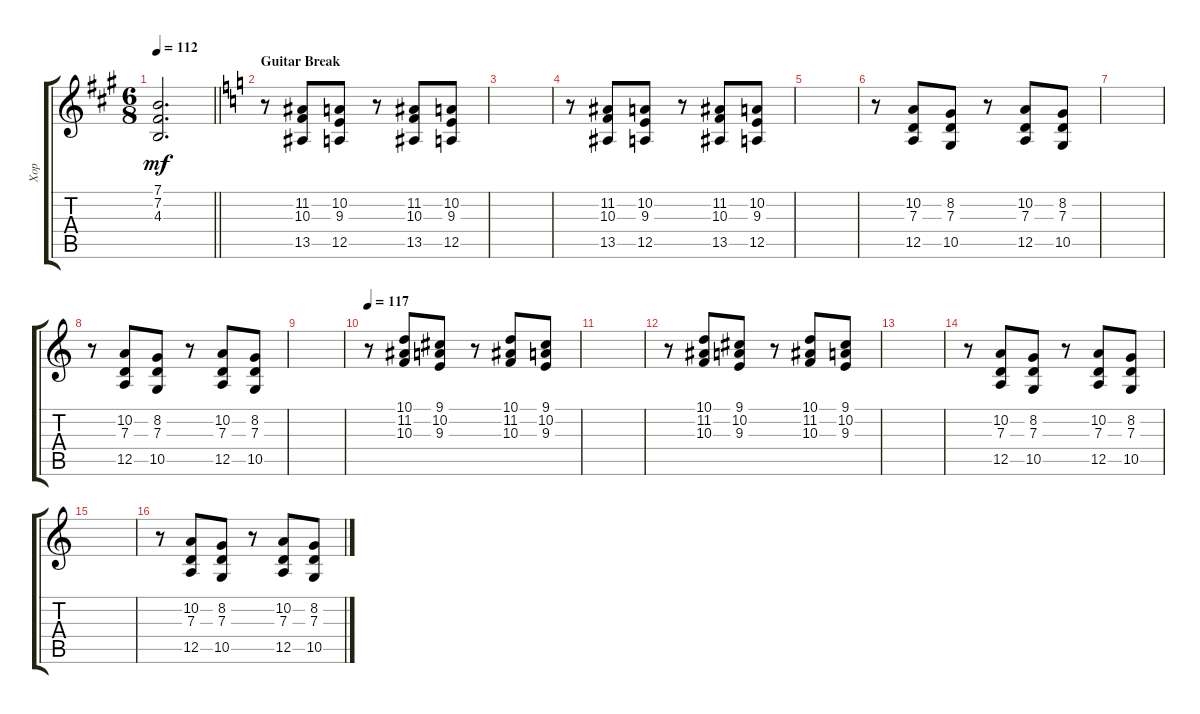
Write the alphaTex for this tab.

\track ("Хор" "Хор") {instrument choiraahs}
\staff {score tabs}
\tuning (E4 B3 G3 D3 A2 E2) {hide}
\ts (6 8)
\tempo 112
\clef g2
\barLineRight lightlight
\ks f#minor
(7.1 7.2 4.3).2{d dy mf} |
\section ("" "Guitar Break")
\ks aminor
r.8 (11.2 10.3 13.5).8 (10.2 9.3 12.5).8 r.8 (11.2 10.3 13.5).8 (10.2 9.3 12.5).8 |
|
r.8 (11.2 10.3 13.5).8 (10.2 9.3 12.5).8 r.8 (11.2 10.3 13.5).8 (10.2 9.3 12.5).8 |
|
r.8 (10.2 7.3 12.5).8 (8.2 7.3 10.5).8 r.8 (10.2 7.3 12.5).8 (8.2 7.3 10.5).8 |
|
r.8 (10.2 7.3 12.5).8 (8.2 7.3 10.5).8 r.8 (10.2 7.3 12.5).8 (8.2 7.3 10.5).8 |
|
\tempo 117
r.8 (10.1 11.2 10.3).8 (9.1 10.2 9.3).8 r.8 (10.1 11.2 10.3).8 (9.1 10.2 9.3).8 |
|
r.8 (10.1 11.2 10.3).8 (9.1 10.2 9.3).8 r.8 (10.1 11.2 10.3).8 (9.1 10.2 9.3).8 |
|
r.8 (10.2 7.3 12.5).8 (8.2 7.3 10.5).8 r.8 (10.2 7.3 12.5).8 (8.2 7.3 10.5).8 |
|
r.8 (10.2 7.3 12.5).8 (8.2 7.3 10.5).8 r.8 (10.2 7.3 12.5).8 (8.2 7.3 10.5).8
